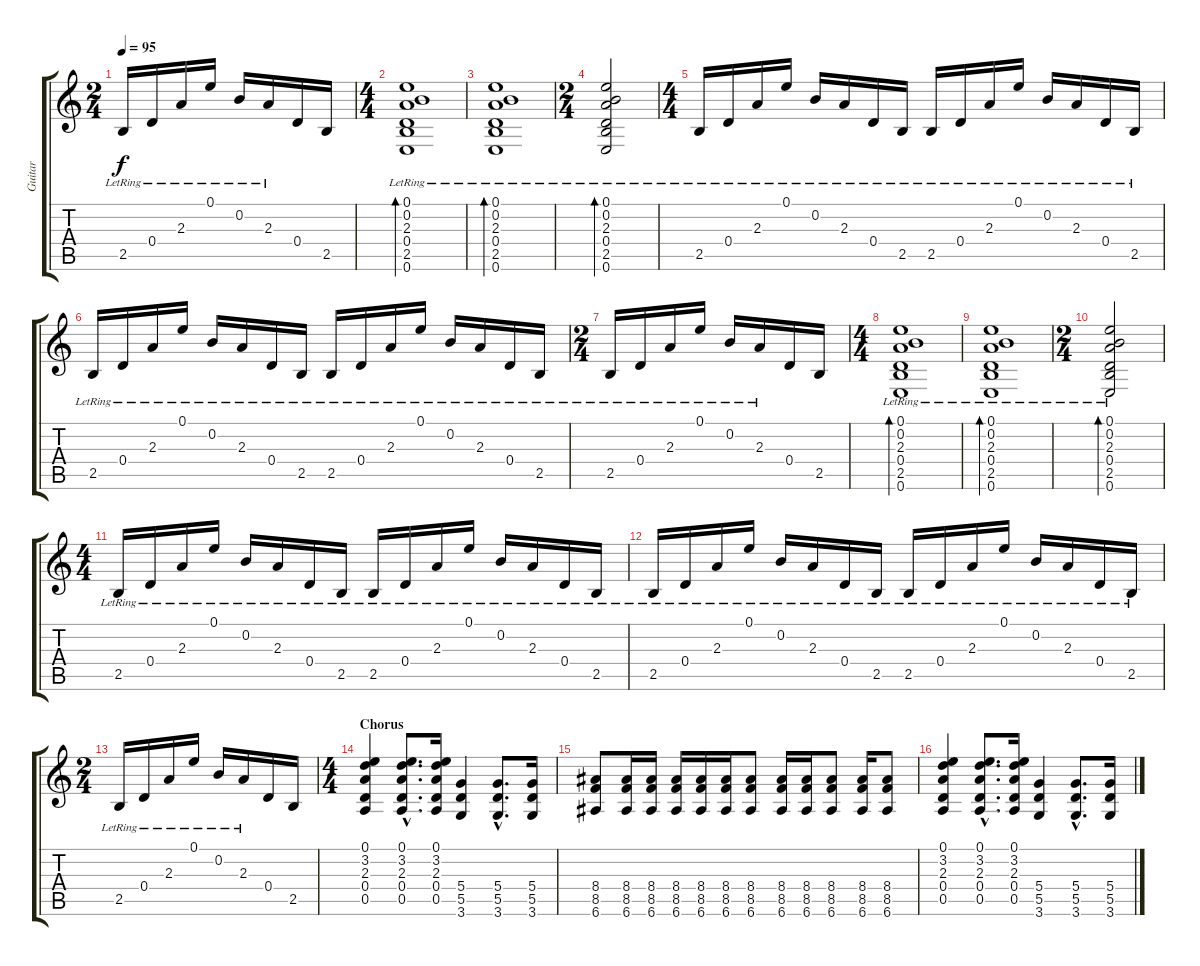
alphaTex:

\track ("Guitar" "Guitar") {instrument acousticguitarsteel}
\staff {score tabs}
\tuning (E4 B3 G3 D3 A2 E2) {hide}
\ts (2 4)
\tempo 95
\clef g2
\ks c
2.5{lr}.16{dy f} 0.4{lr}.16 2.3{lr}.16 0.1{lr}.16 0.2{lr}.16 2.3{lr}.16 0.4.16 2.5.16 |
\ts (4 4)
(0.1{lr} 0.2{lr} 2.3{lr} 0.4{lr} 2.5{lr} 0.6{lr}).1{bd 120} |
(0.1{lr} 0.2{lr} 2.3{lr} 0.4{lr} 2.5{lr} 0.6{lr}).1{bd 120} |
\ts (2 4)
(0.1{lr} 0.2{lr} 2.3{lr} 0.4{lr} 2.5{lr} 0.6{lr}).2{bd 120} |
\ts (4 4)
2.5{lr}.16 0.4{lr}.16 2.3{lr}.16 0.1{lr}.16 0.2{lr}.16 2.3{lr}.16 0.4{lr}.16 2.5{lr}.16 2.5{lr}.16 0.4{lr}.16 2.3{lr}.16 0.1{lr}.16 0.2{lr}.16 2.3{lr}.16 0.4{lr}.16 2.5{lr}.16 |
2.5{lr}.16 0.4{lr}.16 2.3{lr}.16 0.1{lr}.16 0.2{lr}.16 2.3{lr}.16 0.4{lr}.16 2.5{lr}.16 2.5{lr}.16 0.4{lr}.16 2.3{lr}.16 0.1{lr}.16 0.2{lr}.16 2.3{lr}.16 0.4{lr}.16 2.5{lr}.16 |
\ts (2 4)
2.5{lr}.16 0.4{lr}.16 2.3{lr}.16 0.1{lr}.16 0.2{lr}.16 2.3{lr}.16 0.4.16 2.5.16 |
\ts (4 4)
(0.1{lr} 0.2{lr} 2.3{lr} 0.4{lr} 2.5{lr} 0.6{lr}).1{bd 120} |
(0.1{lr} 0.2{lr} 2.3{lr} 0.4{lr} 2.5{lr} 0.6{lr}).1{bd 120} |
\ts (2 4)
(0.1{lr} 0.2{lr} 2.3{lr} 0.4{lr} 2.5{lr} 0.6{lr}).2{bd 120} |
\ts (4 4)
2.5{lr}.16 0.4{lr}.16 2.3{lr}.16 0.1{lr}.16 0.2{lr}.16 2.3{lr}.16 0.4{lr}.16 2.5{lr}.16 2.5{lr}.16 0.4{lr}.16 2.3{lr}.16 0.1{lr}.16 0.2{lr}.16 2.3{lr}.16 0.4{lr}.16 2.5{lr}.16 |
2.5{lr}.16 0.4{lr}.16 2.3{lr}.16 0.1{lr}.16 0.2{lr}.16 2.3{lr}.16 0.4{lr}.16 2.5{lr}.16 2.5{lr}.16 0.4{lr}.16 2.3{lr}.16 0.1{lr}.16 0.2{lr}.16 2.3{lr}.16 0.4{lr}.16 2.5{lr}.16 |
\ts (2 4)
2.5{lr}.16 0.4{lr}.16 2.3{lr}.16 0.1{lr}.16 0.2{lr}.16 2.3{lr}.16 0.4.16 2.5.16 |
\ts (4 4)
\section ("" "Chorus")
(0.1 3.2 2.3 0.4 0.5).4{instrument distortionguitar} (0.1{hac} 3.2{hac} 2.3{hac} 0.4{hac} 0.5{hac}).8{d} (0.1 3.2 2.3 0.4 0.5).16 (5.4 5.5 3.6).4 (5.4{hac} 5.5{hac} 3.6{hac}).8{d} (5.4 5.5 3.6).16 |
(8.4 8.5 6.6).8 (8.4 8.5 6.6).16 (8.4 8.5 6.6).16 (8.4 8.5 6.6).16 (8.4 8.5 6.6).16 (8.4 8.5 6.6).16 (8.4 8.5 6.6).8 (8.4 8.5 6.6).16 (8.4 8.5 6.6).16 (8.4 8.5 6.6).8 (8.4 8.5 6.6).16 (8.4 8.5 6.6).8 |
(0.1 3.2 2.3 0.4 0.5).4{instrument distortionguitar} (0.1{hac} 3.2{hac} 2.3{hac} 0.4{hac} 0.5{hac}).8{d} (0.1 3.2 2.3 0.4 0.5).16 (5.4 5.5 3.6).4 (5.4{hac} 5.5{hac} 3.6{hac}).8{d} (5.4 5.5 3.6).16
